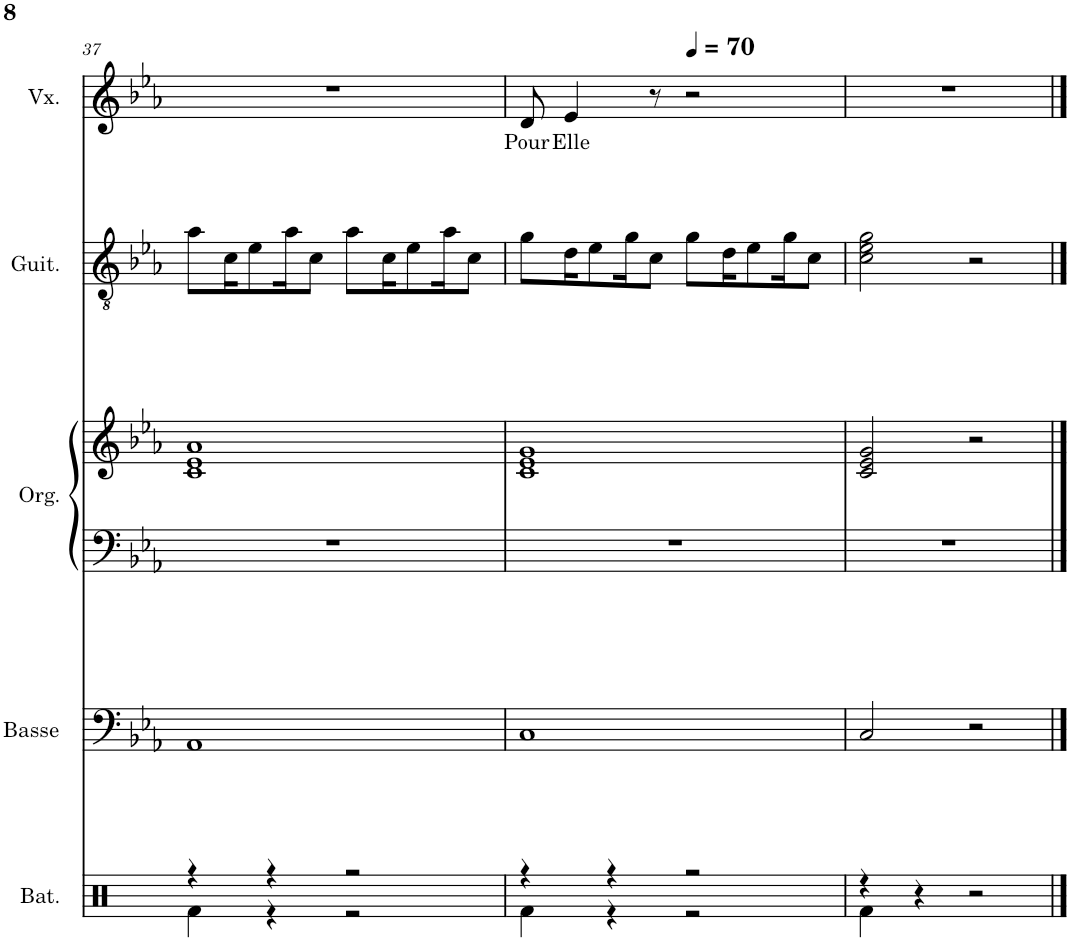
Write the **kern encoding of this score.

**kern	**kern	**kern	**kern	**kern	**kern	**text
*part5	*part4	*part3	*part3	*part2	*part1	*part1
*staff6	*staff5	*staff4	*staff3	*staff2	*staff1	*staff1
*I"Batterie	*I"Basse acoustique	*I"Orgue	*	*I"Guitare classique	*I"Voix	*
*I'Bat.	*I'Basse	*I'Org.	*	*I'Guit.	*I'Vx.	*
!!LO:PB:g=z
*clefX	*clefF4	*clefF4	*clefG2	*clefGv2	*clefG2	*
*	*Trd7c12	*	*	*	*	*
*k[]	*k[b-e-a-]	*k[b-e-a-]	*k[b-e-a-]	*k[b-e-a-]	*k[b-e-a-]	*
*M4/4	*M4/4	*M4/4	*M4/4	*M4/4	*M4/4	*
=37	=37	=37	=37	=37	=37	=37
*^	*	*	*	*	*	*
4r	4Rf\	1AA-	1r	1c 1e- 1a-	8a-\L	1r	.
.	.	.	.	.	16c\K	.	.
.	.	.	.	.	8e-\	.	.
4r	4r	.	.	.	.	.	.
.	.	.	.	.	16a-\K	.	.
.	.	.	.	.	8c\J	.	.
2r	2r	.	.	.	8a-\L	.	.
.	.	.	.	.	16c\K	.	.
.	.	.	.	.	8e-\	.	.
.	.	.	.	.	16a-\K	.	.
.	.	.	.	.	8c\J	.	.
=38	=38	=38	=38	=38	=38	=38	=38
!	!	!	!	!	!	!	!LO:LY:b
4r	4Rf\	1C	1r	1c 1e- 1g	8g\L	8d/	Pour
!	!	!	!	!	!	!	!LO:LY:b
.	.	.	.	.	16d\K	4e-/	Elle
.	.	.	.	.	8e-\	.	.
4r	4r	.	.	.	.	.	.
.	.	.	.	.	16g\K	.	.
.	.	.	.	.	8c\J	8r	.
*	*	*	*	*	*	*MM70	*
2r	2r	.	.	.	8g\L	2r	.
.	.	.	.	.	16d\K	.	.
.	.	.	.	.	8e-\	.	.
.	.	.	.	.	16g\K	.	.
.	.	.	.	.	8c\J	.	.
=39	=39	=39	=39	=39	=39	=39	=39
4r	4Rf\	2C/	1r	2c/ 2e-/ 2g/	2c\ 2e-\ 2g\	1r	.
4r	2.ryy	.	.	.	.	.	.
2r	.	2r	.	2r	2r	.	.
*v	*v	*	*	*	*	*	*
==	==	==	==	==	==	==
*-	*-	*-	*-	*-	*-	*-
